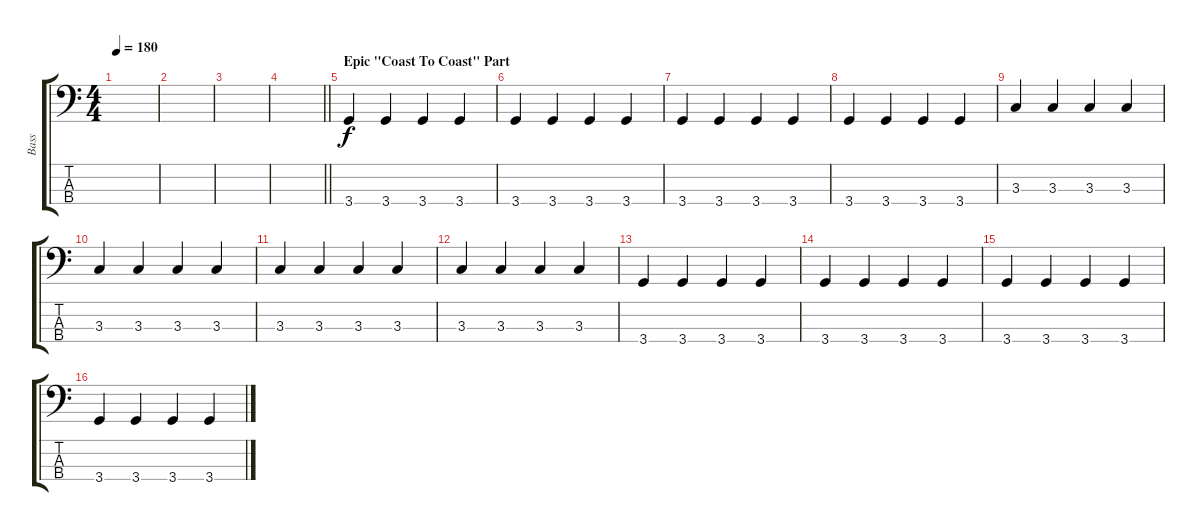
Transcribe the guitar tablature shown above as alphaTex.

\track ("Bass" "Bass") {instrument electricbasspick}
\staff {score tabs}
\tuning (G2 D2 A1 E1) {hide}
\ts (4 4)
\tempo 180
\clef f4
\ks c
|
|
|
\barLineRight lightlight
|
\section ("" "Epic \"Coast To Coast\" Part")
3.4.4 3.4.4 3.4.4 3.4.4 |
3.4.4 3.4.4 3.4.4 3.4.4 |
3.4.4 3.4.4 3.4.4 3.4.4 |
3.4.4 3.4.4 3.4.4 3.4.4 |
3.3.4 3.3.4 3.3.4 3.3.4 |
3.3.4 3.3.4 3.3.4 3.3.4 |
3.3.4 3.3.4 3.3.4 3.3.4 |
3.3.4 3.3.4 3.3.4 3.3.4 |
3.4.4 3.4.4 3.4.4 3.4.4 |
3.4.4 3.4.4 3.4.4 3.4.4 |
3.4.4 3.4.4 3.4.4 3.4.4 |
3.4.4 3.4.4 3.4.4 3.4.4
